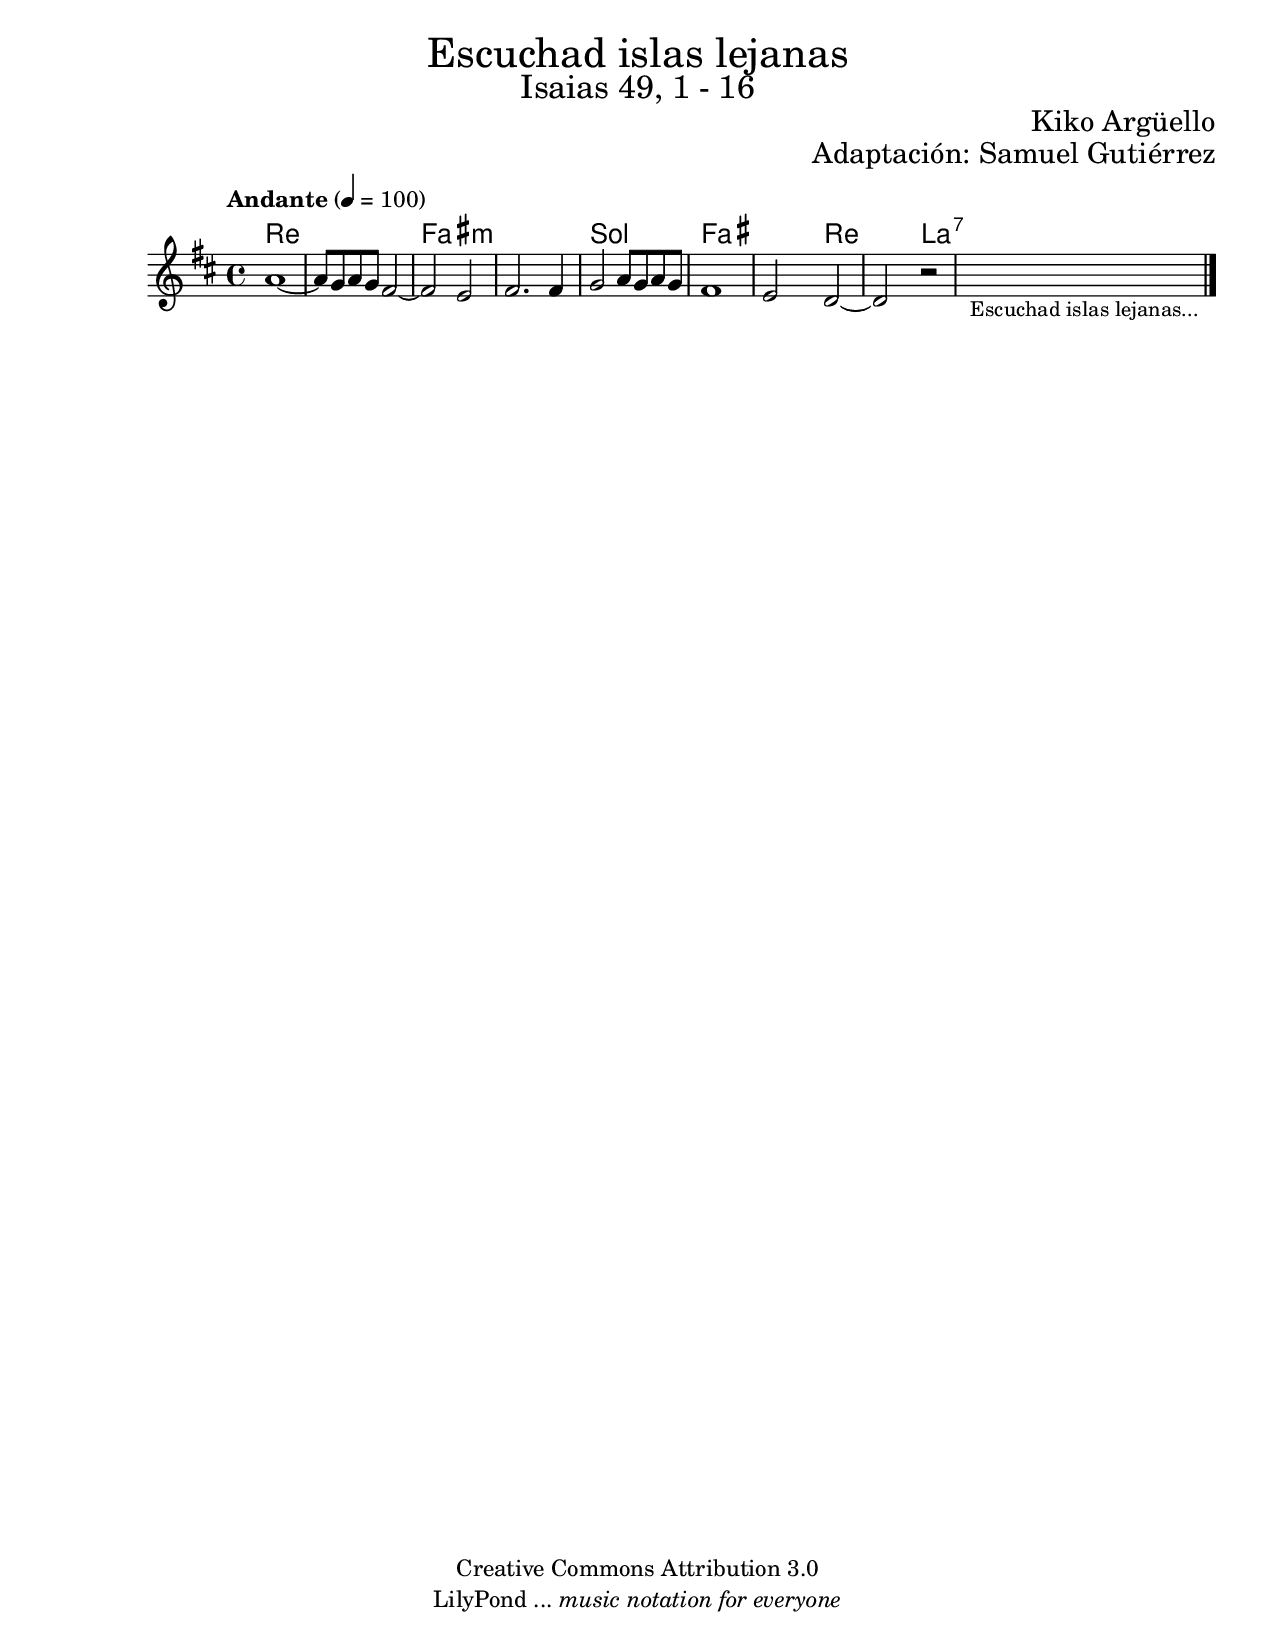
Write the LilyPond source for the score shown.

% ****************************************************************
%	Escuchad islas lejanas - Flauta
%	by serach.sam@
% ****************************************************************
\language "espanol"
\version "2.23.2"

%#(set-global-staff-size 17)

\markup { \fill-line { \center-column { \fontsize #5 "Escuchad islas lejanas" \fontsize #3 "Isaias 49, 1 - 16" } } }
\markup { \fill-line { \fontsize #2 \smallCaps " " \fontsize #2 "Kiko Argüello"  } }
\markup { \fill-line { " " \right-column { \fontsize #2 "Adaptación: Samuel Gutiérrez"  } } }
\header {
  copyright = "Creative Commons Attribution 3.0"
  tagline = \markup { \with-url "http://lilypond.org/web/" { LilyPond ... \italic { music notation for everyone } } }
  breakbefore = ##t
}

% --- Parametro globales
global = {
  \tempo "Andante" 4 = 100 
  \key re \major
  \time 4/4
  s1*9
  \bar "|."
}

melodia = \relative do'' { 	
  % Type notes here
  la1~
  la8 sol la sol fas2~
  fas2 mi
  fas2. fas4
  sol2 la8 sol la sol
  fas1
  mi2 re~
  re2 r
  \textLengthOn
  s1_\markup { \small "Escuchad islas lejanas..." }
  \textLengthOff
}

armonia = \new ChordNames {
  \set chordChanges = ##t
  \italianChords
  \chordmode { 
    re1 
    re1 
    fas1:m 
    fas1:m 
    sol1 
    fas1 
    fas2 re2
    re2 la2:7
  }
}

\score {
  <<
    \armonia
    \new Staff { <<
      \set Staff.midiInstrument = "violin"
      \global 
      \melodia
    >> }
  >>
  \midi {}
  \layout {}
}

\paper {
  #(set-paper-size "letter")
}

%{
convert-ly (GNU LilyPond) 2.19.83  convert-ly: Procesando «»...
Aplicando la conversión: 2.19.80
%}
